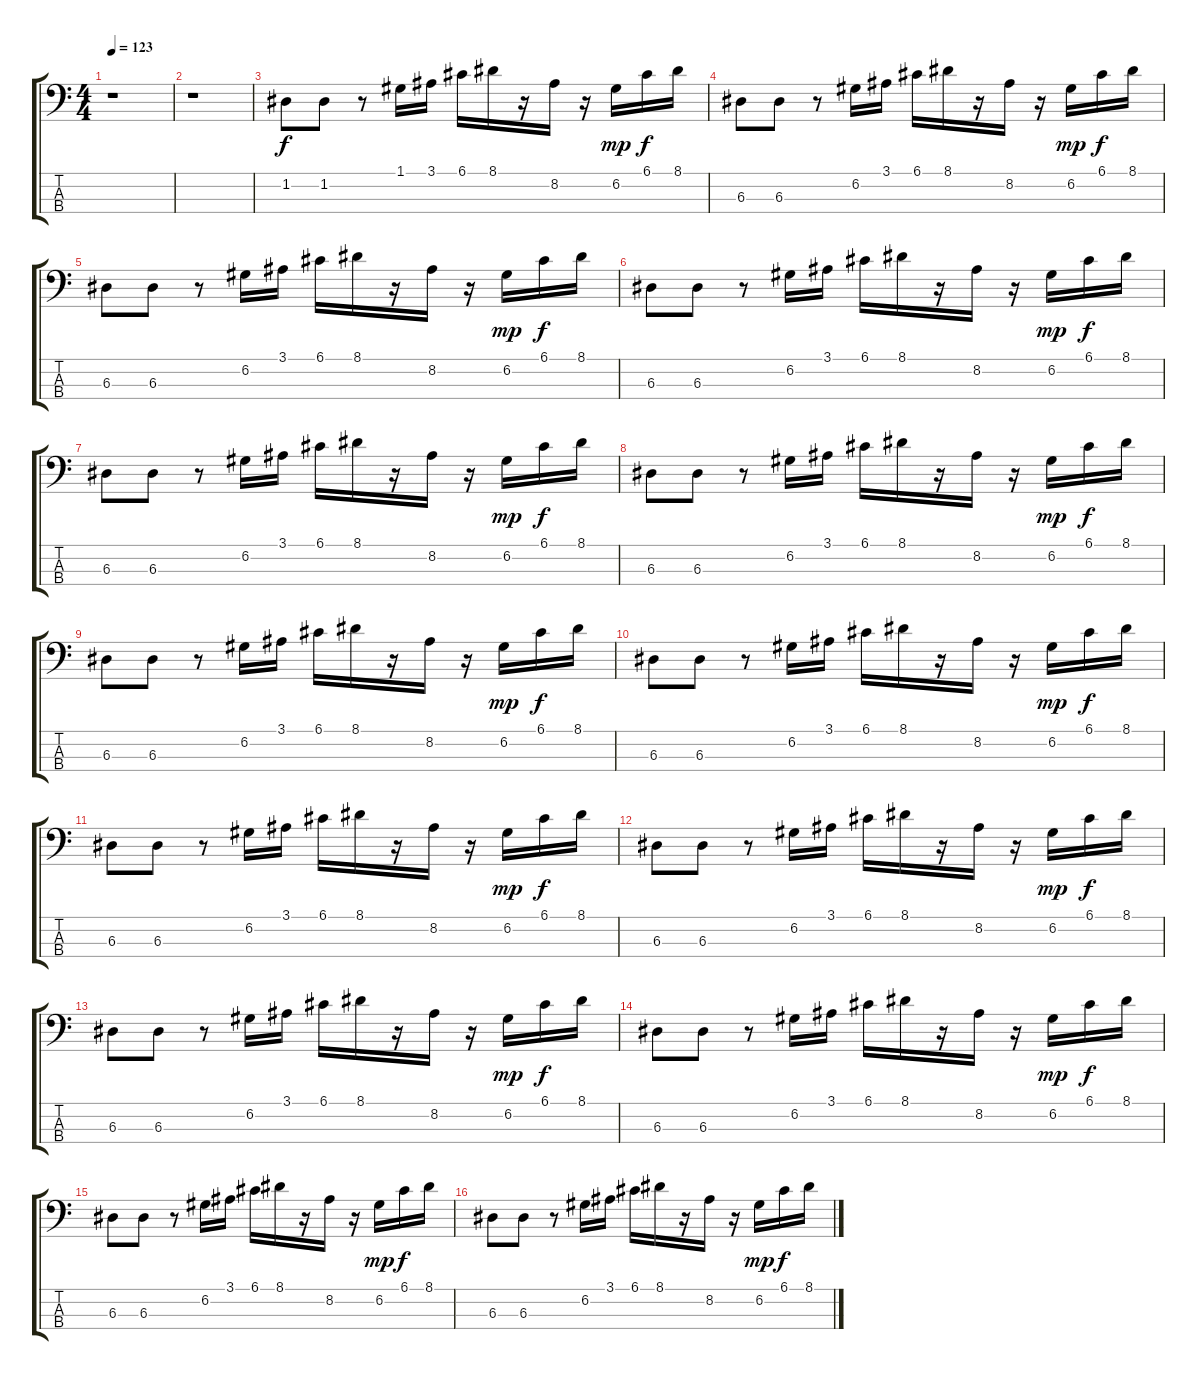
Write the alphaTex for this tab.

\track "" {instrument electricbassfinger}
\staff {score tabs}
\tuning (G2 D2 A1 E1) {hide}
\ts (4 4)
\tempo 123
\clef f4
\ks c
r.1{dy f} |
r.1 |
1.2.8 1.2.8 r.8 1.1.16 3.1.16 6.1.16 8.1.16 r.16 8.2.16 r.16 6.2.16{dy mp} 6.1.16{dy f} 8.1.16 |
6.3.8 6.3.8 r.8 6.2.16 3.1.16 6.1.16 8.1.16 r.16 8.2.16 r.16 6.2.16{dy mp} 6.1.16{dy f} 8.1.16 |
6.3.8 6.3.8 r.8 6.2.16 3.1.16 6.1.16 8.1.16 r.16 8.2.16 r.16 6.2.16{dy mp} 6.1.16{dy f} 8.1.16 |
6.3.8 6.3.8 r.8 6.2.16 3.1.16 6.1.16 8.1.16 r.16 8.2.16 r.16 6.2.16{dy mp} 6.1.16{dy f} 8.1.16 |
6.3.8 6.3.8 r.8 6.2.16 3.1.16 6.1.16 8.1.16 r.16 8.2.16 r.16 6.2.16{dy mp} 6.1.16{dy f} 8.1.16 |
6.3.8 6.3.8 r.8 6.2.16 3.1.16 6.1.16 8.1.16 r.16 8.2.16 r.16 6.2.16{dy mp} 6.1.16{dy f} 8.1.16 |
6.3.8 6.3.8 r.8 6.2.16 3.1.16 6.1.16 8.1.16 r.16 8.2.16 r.16 6.2.16{dy mp} 6.1.16{dy f} 8.1.16 |
6.3.8 6.3.8 r.8 6.2.16 3.1.16 6.1.16 8.1.16 r.16 8.2.16 r.16 6.2.16{dy mp} 6.1.16{dy f} 8.1.16 |
6.3.8 6.3.8 r.8 6.2.16 3.1.16 6.1.16 8.1.16 r.16 8.2.16 r.16 6.2.16{dy mp} 6.1.16{dy f} 8.1.16 |
6.3.8 6.3.8 r.8 6.2.16 3.1.16 6.1.16 8.1.16 r.16 8.2.16 r.16 6.2.16{dy mp} 6.1.16{dy f} 8.1.16 |
6.3.8 6.3.8 r.8 6.2.16 3.1.16 6.1.16 8.1.16 r.16 8.2.16 r.16 6.2.16{dy mp} 6.1.16{dy f} 8.1.16 |
6.3.8 6.3.8 r.8 6.2.16 3.1.16 6.1.16 8.1.16 r.16 8.2.16 r.16 6.2.16{dy mp} 6.1.16{dy f} 8.1.16 |
6.3.8 6.3.8 r.8 6.2.16 3.1.16 6.1.16 8.1.16 r.16 8.2.16 r.16 6.2.16{dy mp} 6.1.16{dy f} 8.1.16 |
6.3.8 6.3.8 r.8 6.2.16 3.1.16 6.1.16 8.1.16 r.16 8.2.16 r.16 6.2.16{dy mp} 6.1.16{dy f} 8.1.16
